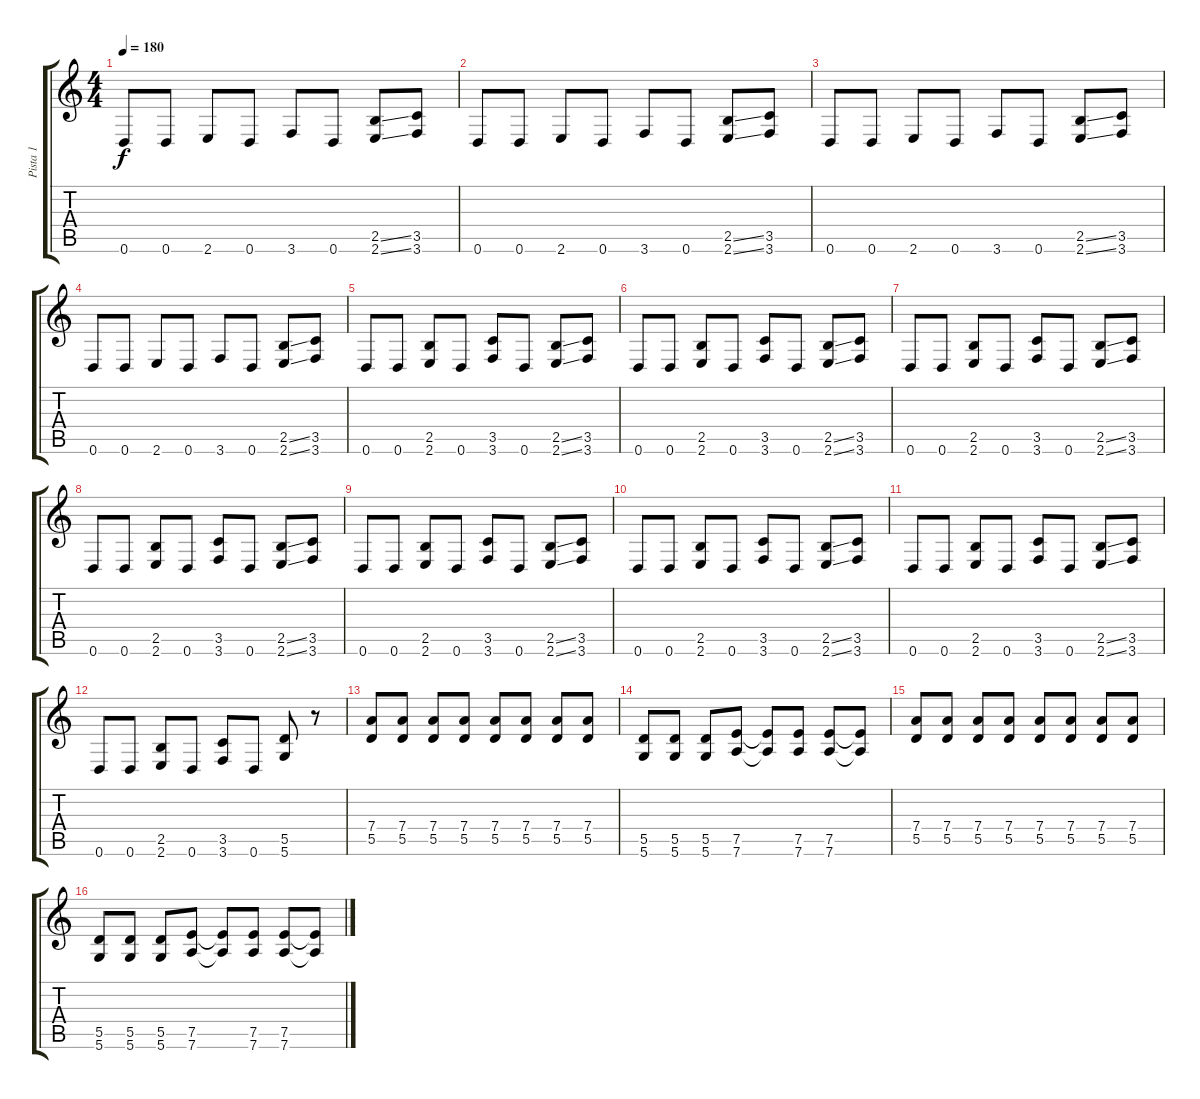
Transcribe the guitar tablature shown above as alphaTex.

\track ("Pista 1" "Pista 1") {instrument overdrivenguitar}
\staff {score tabs}
\tuning (E4 B3 G3 D3 A2 D2) {hide}
\ts (4 4)
\tempo 180
\clef g2
\ks c
0.6.8{dy f} 0.6.8 2.6.8 0.6.8 3.6.8 0.6.8 (2.5{ss} 2.6{ss}).8 (3.5 3.6).8 |
0.6.8 0.6.8 2.6.8 0.6.8 3.6.8 0.6.8 (2.5{ss} 2.6{ss}).8 (3.5 3.6).8 |
0.6.8 0.6.8 2.6.8 0.6.8 3.6.8 0.6.8 (2.5{ss} 2.6{ss}).8 (3.5 3.6).8 |
0.6.8 0.6.8 2.6.8 0.6.8 3.6.8 0.6.8 (2.5{ss} 2.6{ss}).8 (3.5 3.6).8 |
0.6.8 0.6.8 (2.5 2.6).8 0.6.8 (3.5 3.6).8 0.6.8 (2.5{ss} 2.6{ss}).8 (3.5 3.6).8 |
0.6.8 0.6.8 (2.5 2.6).8 0.6.8 (3.5 3.6).8 0.6.8 (2.5{ss} 2.6{ss}).8 (3.5 3.6).8 |
0.6.8 0.6.8 (2.5 2.6).8 0.6.8 (3.5 3.6).8 0.6.8 (2.5{ss} 2.6{ss}).8 (3.5 3.6).8 |
0.6.8 0.6.8 (2.5 2.6).8 0.6.8 (3.5 3.6).8 0.6.8 (2.5{ss} 2.6{ss}).8 (3.5 3.6).8 |
0.6.8 0.6.8 (2.5 2.6).8 0.6.8 (3.5 3.6).8 0.6.8 (2.5{ss} 2.6{ss}).8 (3.5 3.6).8 |
0.6.8 0.6.8 (2.5 2.6).8 0.6.8 (3.5 3.6).8 0.6.8 (2.5{ss} 2.6{ss}).8 (3.5 3.6).8 |
0.6.8 0.6.8 (2.5 2.6).8 0.6.8 (3.5 3.6).8 0.6.8 (2.5{ss} 2.6{ss}).8 (3.5 3.6).8 |
0.6.8 0.6.8 (2.5 2.6).8 0.6.8 (3.5 3.6).8 0.6.8 (5.5 5.6).8 r.8 |
(7.4 5.5).8 (7.4 5.5).8 (7.4 5.5).8 (7.4 5.5).8 (7.4 5.5).8 (7.4 5.5).8 (7.4 5.5).8 (7.4 5.5).8 |
(5.5 5.6).8 (5.5 5.6).8 (5.5 5.6).8 (7.5 7.6).8 (7.5{t} 7.6{t}).8 (7.5 7.6).8 (7.5 7.6).8 (7.5{t} 7.6{t}).8 |
(7.4 5.5).8 (7.4 5.5).8 (7.4 5.5).8 (7.4 5.5).8 (7.4 5.5).8 (7.4 5.5).8 (7.4 5.5).8 (7.4 5.5).8 |
(5.5 5.6).8 (5.5 5.6).8 (5.5 5.6).8 (7.5 7.6).8 (7.5{t} 7.6{t}).8 (7.5 7.6).8 (7.5 7.6).8 (7.5{t} 7.6{t}).8
